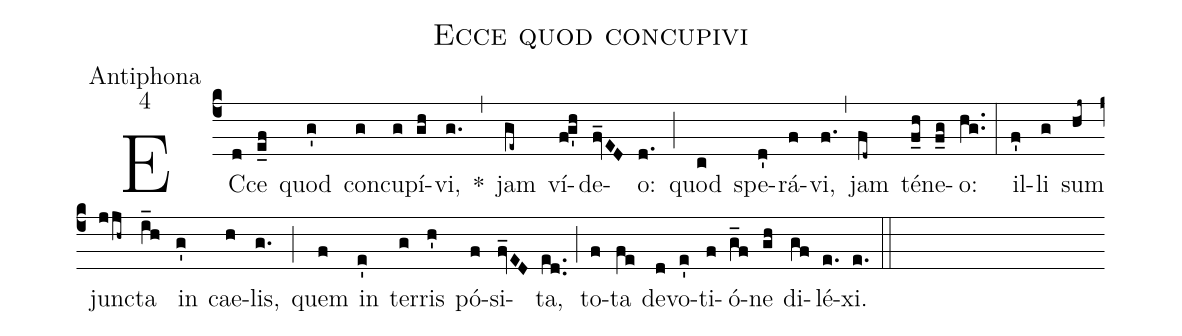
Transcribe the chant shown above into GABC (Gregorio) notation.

name:Ecce quod concupivi;
office-part:Antiphona;
mode:4;
%%
(c4) EC(d)ce(e_f) quod(g') con(g)cu(g)pí(gh)vi,(g.) *(,) jam(ge~) ví(f!g'h)de(fv_ED)o:(d.) (;) quod(c) spe(d')rá(f)vi,(f.) (,) jam(fd~) té(f_h)ne(f_g)o:(hg..) (:) il(f')li(g) sum(hj~) jun(jjh~)cta(i_h) in(g') cae(h)lis,(g.) (;) quem(f) in(e') ter(g)ris(h') pó(f)si(fv_ED)ta,(ed..) (;) to(f)ta(fe) de(d)vo(e')ti(f)ó(g_f)ne(gh) di(gf)lé(e.)xi.(e.) (::)
